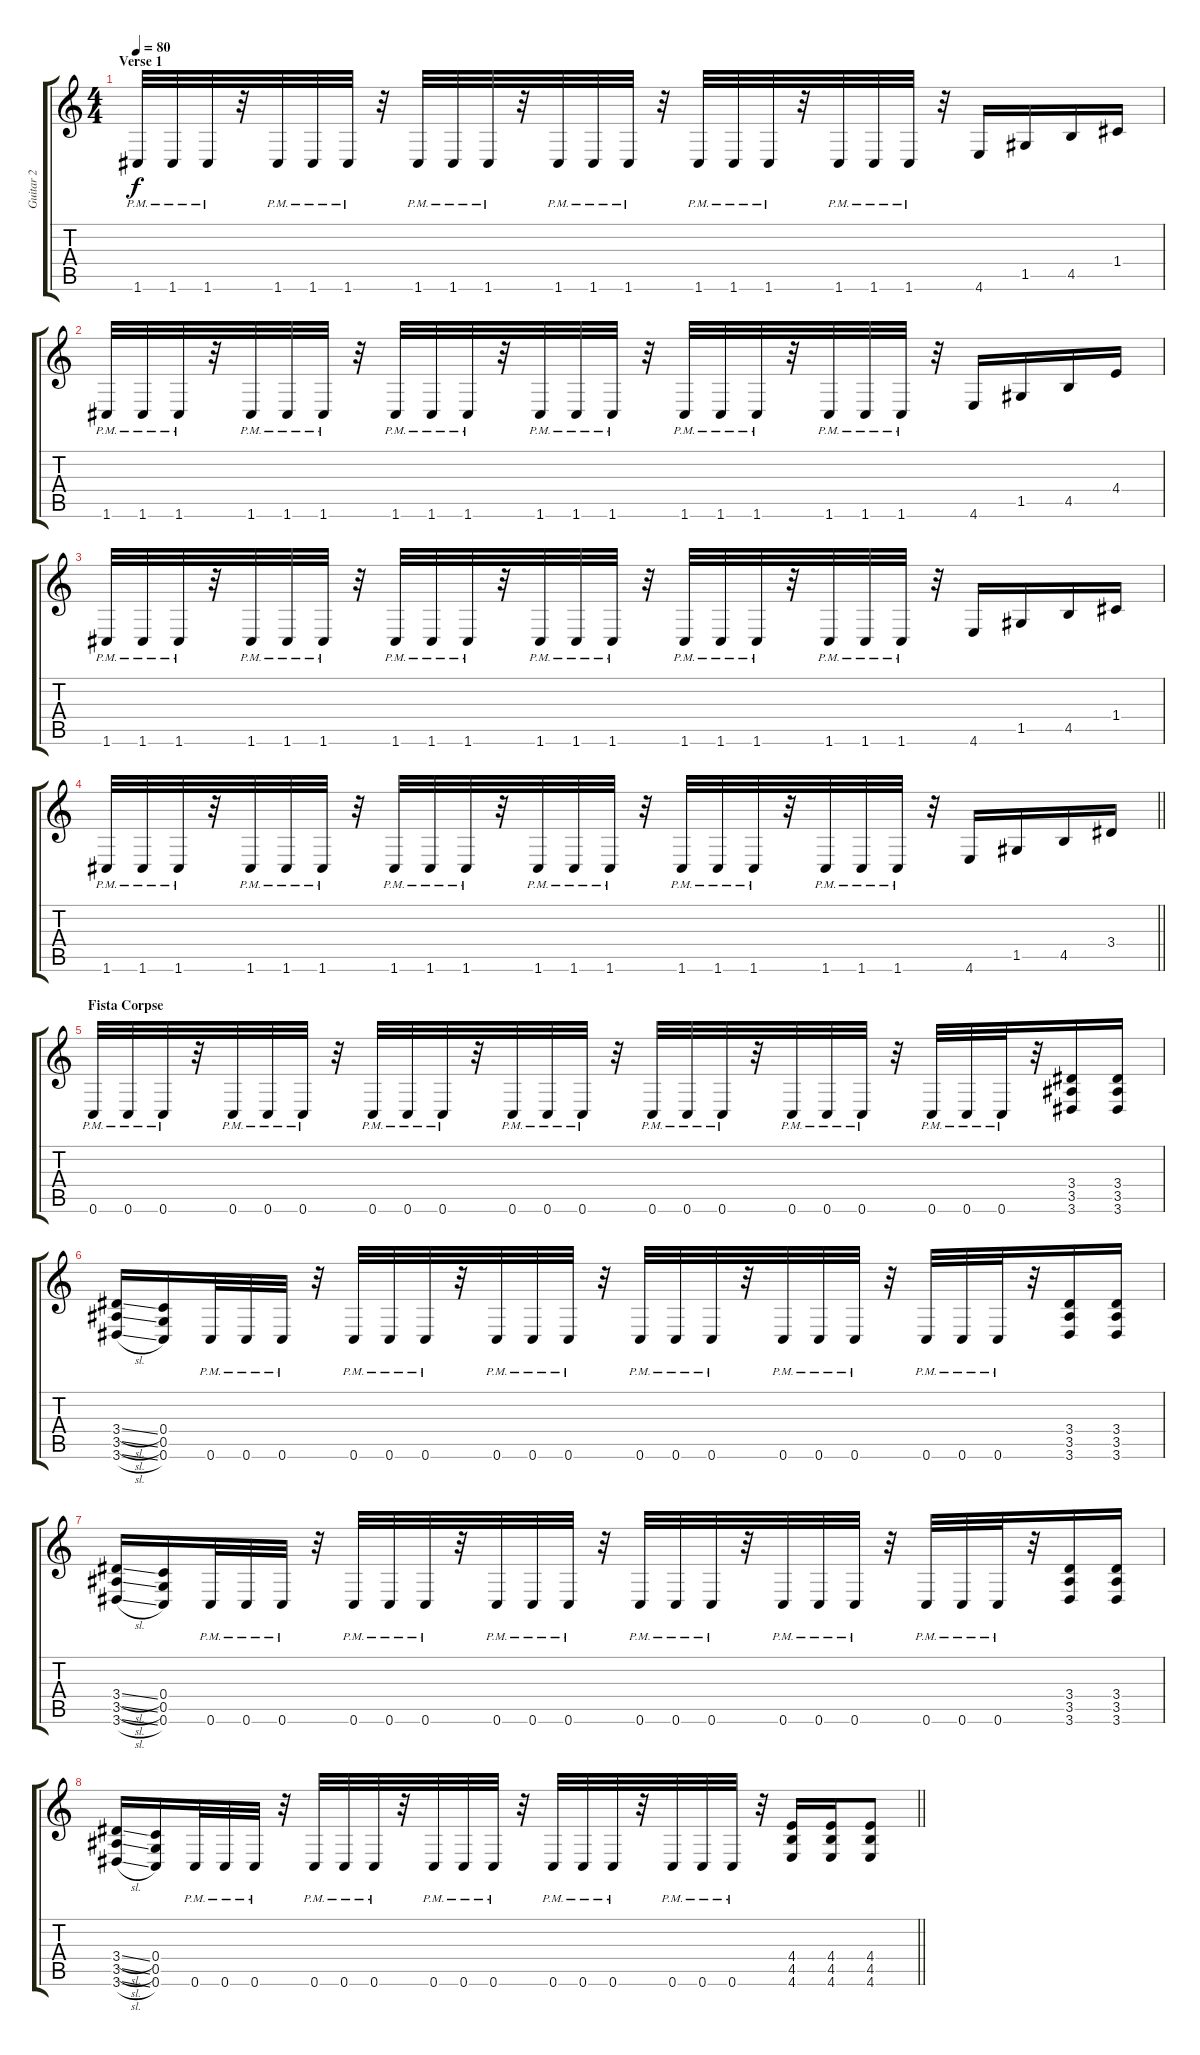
\track ("Guitar 2" "Guitar 2") {instrument distortionguitar}
\staff {score tabs}
\tuning (E4 C4 G3 C3 G2 C2) {hide}
\ts (4 4)
\section ("" "Verse 1")
\tempo 80
\clef g2
\ks c
1.6{pm}.32{dy f} 1.6{pm}.32 1.6{pm}.32 r.32 1.6{pm}.32 1.6{pm}.32 1.6{pm}.32 r.32 1.6{pm}.32 1.6{pm}.32 1.6{pm}.32 r.32 1.6{pm}.32 1.6{pm}.32 1.6{pm}.32 r.32 1.6{pm}.32 1.6{pm}.32 1.6{pm}.32 r.32 1.6{pm}.32 1.6{pm}.32 1.6{pm}.32 r.32 4.6.16 1.5.16 4.5.16 1.4.16 |
1.6{pm}.32 1.6{pm}.32 1.6{pm}.32 r.32 1.6{pm}.32 1.6{pm}.32 1.6{pm}.32 r.32 1.6{pm}.32 1.6{pm}.32 1.6{pm}.32 r.32 1.6{pm}.32 1.6{pm}.32 1.6{pm}.32 r.32 1.6{pm}.32 1.6{pm}.32 1.6{pm}.32 r.32 1.6{pm}.32 1.6{pm}.32 1.6{pm}.32 r.32 4.6.16 1.5.16 4.5.16 4.4.16 |
1.6{pm}.32 1.6{pm}.32 1.6{pm}.32 r.32 1.6{pm}.32 1.6{pm}.32 1.6{pm}.32 r.32 1.6{pm}.32 1.6{pm}.32 1.6{pm}.32 r.32 1.6{pm}.32 1.6{pm}.32 1.6{pm}.32 r.32 1.6{pm}.32 1.6{pm}.32 1.6{pm}.32 r.32 1.6{pm}.32 1.6{pm}.32 1.6{pm}.32 r.32 4.6.16 1.5.16 4.5.16 1.4.16 |
\barLineRight lightlight
1.6{pm}.32 1.6{pm}.32 1.6{pm}.32 r.32 1.6{pm}.32 1.6{pm}.32 1.6{pm}.32 r.32 1.6{pm}.32 1.6{pm}.32 1.6{pm}.32 r.32 1.6{pm}.32 1.6{pm}.32 1.6{pm}.32 r.32 1.6{pm}.32 1.6{pm}.32 1.6{pm}.32 r.32 1.6{pm}.32 1.6{pm}.32 1.6{pm}.32 r.32 4.6.16 1.5.16 4.5.16 3.4.16 |
\section ("" "Fista Corpse")
0.6{pm}.32 0.6{pm}.32 0.6{pm}.32 r.32 0.6{pm}.32 0.6{pm}.32 0.6{pm}.32 r.32 0.6{pm}.32 0.6{pm}.32 0.6{pm}.32 r.32 0.6{pm}.32 0.6{pm}.32 0.6{pm}.32 r.32 0.6{pm}.32 0.6{pm}.32 0.6{pm}.32 r.32 0.6{pm}.32 0.6{pm}.32 0.6{pm}.32 r.32 0.6{pm}.32 0.6{pm}.32 0.6{pm}.32 r.32 (3.4 3.5 3.6).16 (3.4 3.5 3.6).16 |
(3.4{sl} 3.5{sl} 3.6{sl}).16 (0.4 0.5 0.6).16 0.6{pm}.32 0.6{pm}.32 0.6{pm}.32 r.32 0.6{pm}.32 0.6{pm}.32 0.6{pm}.32 r.32 0.6{pm}.32 0.6{pm}.32 0.6{pm}.32 r.32 0.6{pm}.32 0.6{pm}.32 0.6{pm}.32 r.32 0.6{pm}.32 0.6{pm}.32 0.6{pm}.32 r.32 0.6{pm}.32 0.6{pm}.32 0.6{pm}.32 r.32 (3.4 3.5 3.6).16 (3.4 3.5 3.6).16 |
(3.4{sl} 3.5{sl} 3.6{sl}).16 (0.4 0.5 0.6).16 0.6{pm}.32 0.6{pm}.32 0.6{pm}.32 r.32 0.6{pm}.32 0.6{pm}.32 0.6{pm}.32 r.32 0.6{pm}.32 0.6{pm}.32 0.6{pm}.32 r.32 0.6{pm}.32 0.6{pm}.32 0.6{pm}.32 r.32 0.6{pm}.32 0.6{pm}.32 0.6{pm}.32 r.32 0.6{pm}.32 0.6{pm}.32 0.6{pm}.32 r.32 (3.4 3.5 3.6).16 (3.4 3.5 3.6).16 |
\barLineRight lightlight
(3.4{sl} 3.5{sl} 3.6{sl}).16 (0.4 0.5 0.6).16 0.6{pm}.32 0.6{pm}.32 0.6{pm}.32 r.32 0.6{pm}.32 0.6{pm}.32 0.6{pm}.32 r.32 0.6{pm}.32 0.6{pm}.32 0.6{pm}.32 r.32 0.6{pm}.32 0.6{pm}.32 0.6{pm}.32 r.32 0.6{pm}.32 0.6{pm}.32 0.6{pm}.32 r.32 (4.4 4.5 4.6).16 (4.4 4.5 4.6).16 (4.4 4.5 4.6).8
